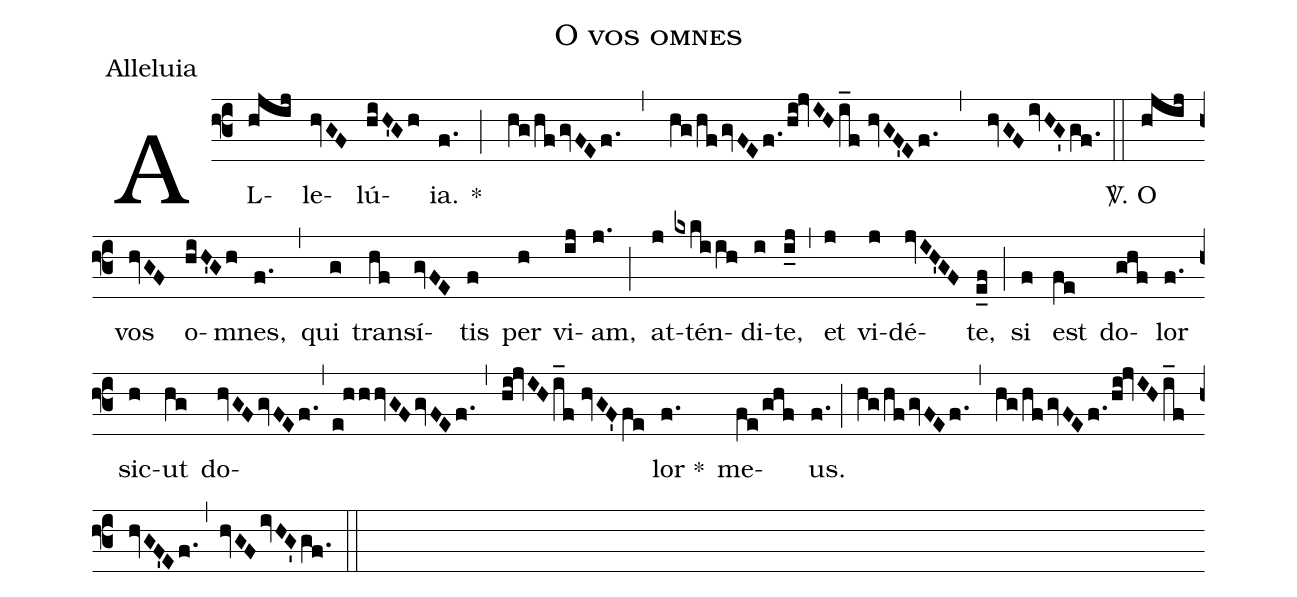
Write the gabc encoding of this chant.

name:O vos omnes;
office-part:Alleluia;
%%
(f3) AL(hjij)le(hvGF)lú(hiH'Gh)ia. *(f.;hg/hfgvFEf.,hg/hfgvFEf./hi!jvIHi_f//hvGF'Ef.,hvGFivHG'gf.) (::)

<sp>V/</sp>. O(hjij) vos(hvGF) o(hiH'Gh)mnes,(f.) (,) qui(g) tran(hf)sí(gvFE)tis(f) per(h) vi(ij)am,(j.) (;) at(j)tén(kxkiih)di(i)te,(i_j) (,) et(j) vi(j)dé(jvIH'GF)te,(e_f) (;) si(f) est(fe) do(ghf)lor(f.) sic(h)ut(hg) do(hvGFgvFEf.,e!hhhvGFgvFEf.,hi!jvIHi_f//hvGF'fe)lor *(f.) me(fe/ghf)us.(f.;hg/hfgvFEf.,hg/hfgvFEf./hi!jvIHi_f//hvGF'Ef.,hvGFivHG'gf.) (::)
